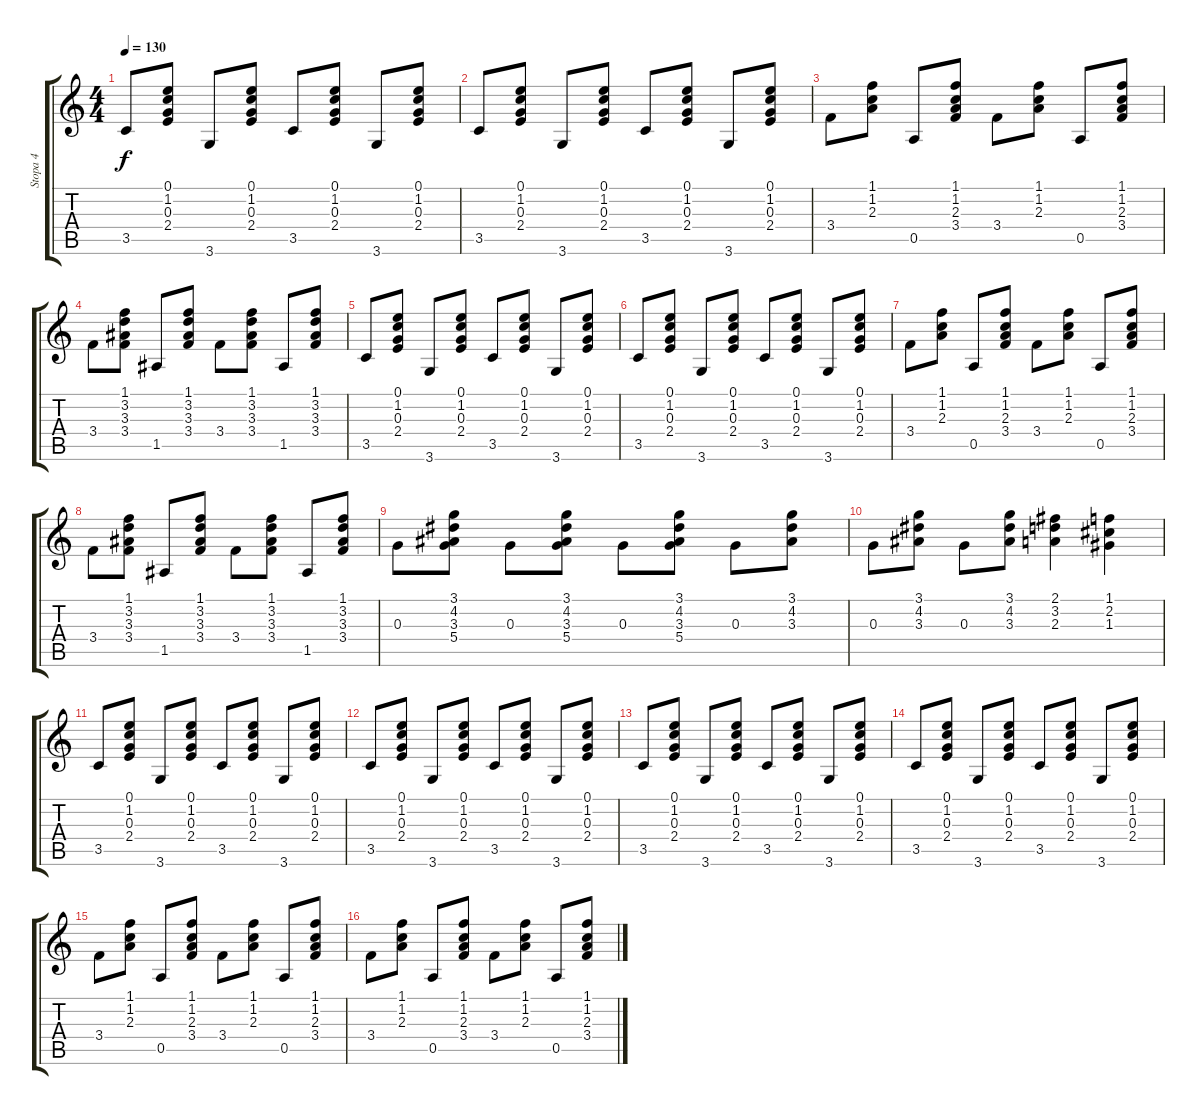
\track ("Stopa 4" "Stopa 4") {instrument acousticguitarsteel}
\staff {score tabs}
\tuning (E4 B3 G3 D3 A2 E2) {hide}
\ts (4 4)
\tempo 130
\clef g2
\ks c
3.5.8{dy f} (0.1 1.2 0.3 2.4).8 3.6.8 (0.1 1.2 0.3 2.4).8 3.5.8 (0.1 1.2 0.3 2.4).8 3.6.8 (0.1 1.2 0.3 2.4).8 |
3.5.8 (0.1 1.2 0.3 2.4).8 3.6.8 (0.1 1.2 0.3 2.4).8 3.5.8 (0.1 1.2 0.3 2.4).8 3.6.8 (0.1 1.2 0.3 2.4).8 |
3.4.8 (1.1 1.2 2.3).8 0.5.8 (1.1 1.2 2.3 3.4).8 3.4.8 (1.1 1.2 2.3).8 0.5.8 (1.1 1.2 2.3 3.4).8 |
3.4.8 (1.1 3.2 3.3 3.4).8 1.5.8 (1.1 3.2 3.3 3.4).8 3.4.8 (1.1 3.2 3.3 3.4).8 1.5.8 (1.1 3.2 3.3 3.4).8 |
3.5.8 (0.1 1.2 0.3 2.4).8 3.6.8 (0.1 1.2 0.3 2.4).8 3.5.8 (0.1 1.2 0.3 2.4).8 3.6.8 (0.1 1.2 0.3 2.4).8 |
3.5.8 (0.1 1.2 0.3 2.4).8 3.6.8 (0.1 1.2 0.3 2.4).8 3.5.8 (0.1 1.2 0.3 2.4).8 3.6.8 (0.1 1.2 0.3 2.4).8 |
3.4.8 (1.1 1.2 2.3).8 0.5.8 (1.1 1.2 2.3 3.4).8 3.4.8 (1.1 1.2 2.3).8 0.5.8 (1.1 1.2 2.3 3.4).8 |
3.4.8 (1.1 3.2 3.3 3.4).8 1.5.8 (1.1 3.2 3.3 3.4).8 3.4.8 (1.1 3.2 3.3 3.4).8 1.5.8 (1.1 3.2 3.3 3.4).8 |
0.3.8 (3.1 4.2 3.3 5.4).8 0.3.8 (3.1 4.2 3.3 5.4).8 0.3.8 (3.1 4.2 3.3 5.4).8 0.3.8 (3.1 4.2 3.3).8 |
0.3.8 (3.1 4.2 3.3).8 0.3.8 (3.1 4.2 3.3).8 (2.1 3.2 2.3).4 (1.1 2.2 1.3).4 |
3.5.8 (0.1 1.2 0.3 2.4).8 3.6.8 (0.1 1.2 0.3 2.4).8 3.5.8 (0.1 1.2 0.3 2.4).8 3.6.8 (0.1 1.2 0.3 2.4).8 |
3.5.8 (0.1 1.2 0.3 2.4).8 3.6.8 (0.1 1.2 0.3 2.4).8 3.5.8 (0.1 1.2 0.3 2.4).8 3.6.8 (0.1 1.2 0.3 2.4).8 |
3.5.8 (0.1 1.2 0.3 2.4).8 3.6.8 (0.1 1.2 0.3 2.4).8 3.5.8 (0.1 1.2 0.3 2.4).8 3.6.8 (0.1 1.2 0.3 2.4).8 |
3.5.8 (0.1 1.2 0.3 2.4).8 3.6.8 (0.1 1.2 0.3 2.4).8 3.5.8 (0.1 1.2 0.3 2.4).8 3.6.8 (0.1 1.2 0.3 2.4).8 |
3.4.8 (1.1 1.2 2.3).8 0.5.8 (1.1 1.2 2.3 3.4).8 3.4.8 (1.1 1.2 2.3).8 0.5.8 (1.1 1.2 2.3 3.4).8 |
3.4.8 (1.1 1.2 2.3).8 0.5.8 (1.1 1.2 2.3 3.4).8 3.4.8 (1.1 1.2 2.3).8 0.5.8 (1.1 1.2 2.3 3.4).8
